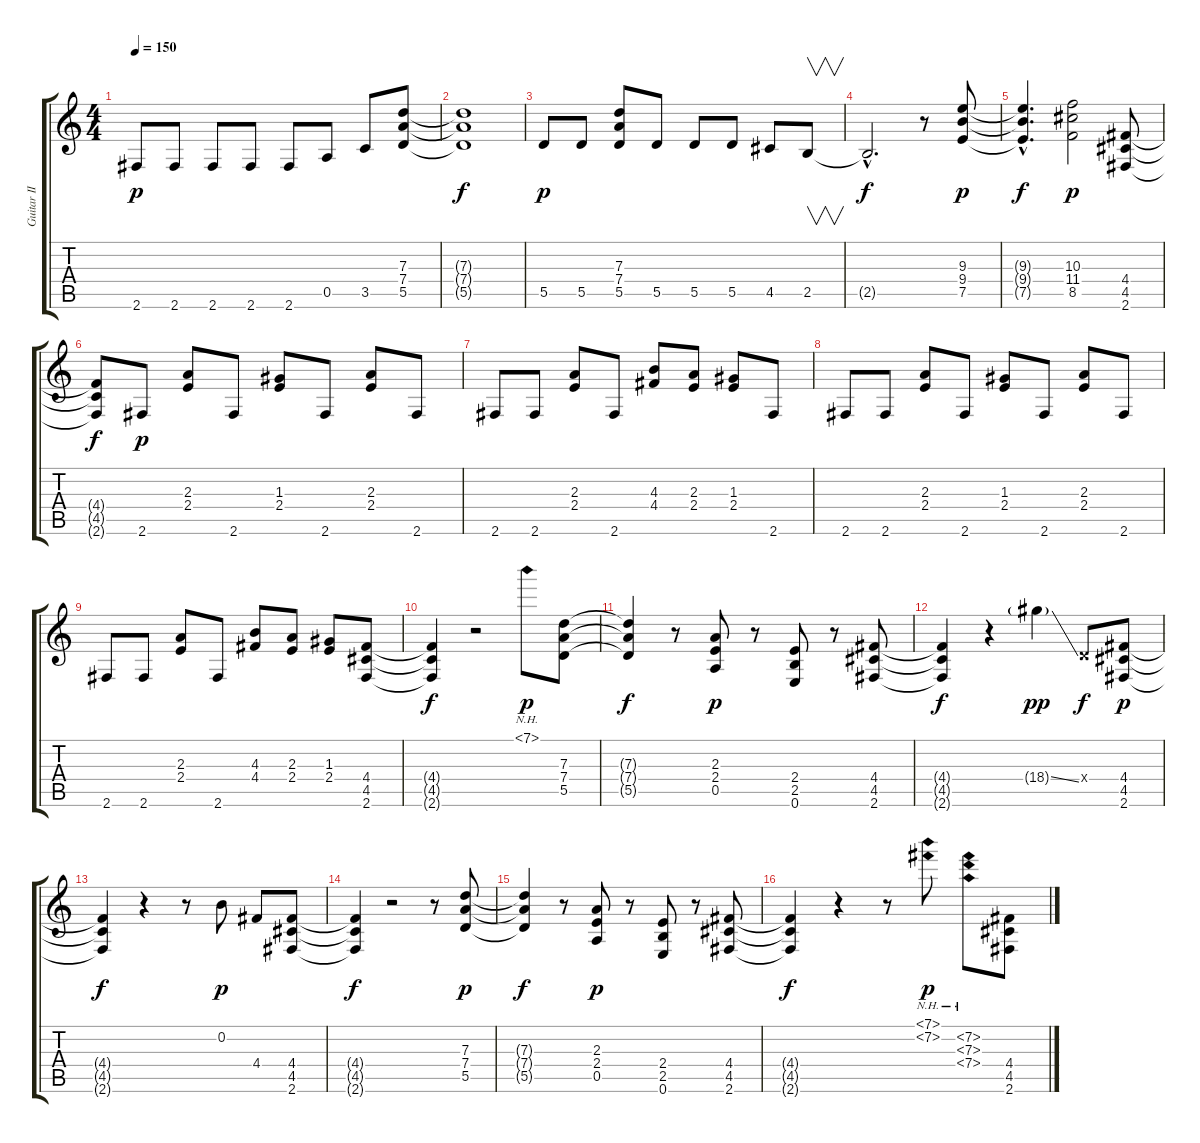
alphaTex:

\track ("Guitar II" "Guitar II") {instrument overdrivenguitar}
\staff {score tabs}
\tuning (E4 B3 G3 D3 A2 E2) {hide}
\ts (4 4)
\tempo 150
\clef g2
\ks c
2.6.8{dy p} 2.6.8 2.6.8 2.6.8 2.6.8 0.5.8 3.5.8 (7.3 7.4 5.5).8 |
(7.3{t} 7.4{t} 5.5{t}).1{dy f} |
5.5.8{dy p} 5.5.8 (7.3 7.4 5.5).8 5.5.8 5.5.8 5.5.8 4.5.8 2.5.8{v} |
2.5{hac t}.2{d dy f} r.8 (9.3 9.4 7.5).8{dy p} |
(9.3{hac t} 9.4{hac t} 7.5{hac t}).4{d dy f} (10.3 11.4 8.5).2{dy p} (4.4 4.5 2.6).8 |
(4.4{t} 4.5{t} 2.6{t}).8{dy f} 2.6.8{dy p} (2.3 2.4).8 2.6.8 (1.3 2.4).8 2.6.8 (2.3 2.4).8 2.6.8 |
2.6.8 2.6.8 (2.3 2.4).8 2.6.8 (4.3 4.4).8 (2.3 2.4).8 (1.3 2.4).8 2.6.8 |
2.6.8 2.6.8 (2.3 2.4).8 2.6.8 (1.3 2.4).8 2.6.8 (2.3 2.4).8 2.6.8 |
2.6.8 2.6.8 (2.3 2.4).8 2.6.8 (4.3 4.4).8 (2.3 2.4).8 (1.3 2.4).8 (4.4 4.5 2.6).8 |
(4.4{t} 4.5{t} 2.6{t}).4{dy f} r.2 7.1{nh}.8{dy p} (7.3 7.4 5.5).8 |
(7.3{t} 7.4{t} 5.5{t}).4{dy f} r.8 (2.3 2.4 0.5).8{dy p} r.8 (2.4 2.5 0.6).8 r.8 (4.4 4.5 2.6).8 |
(4.4{t} 4.5{t} 2.6{t}).4{dy f} r.4 18.4{ss g}.4{dy pp} 0.4{x}.8{dy f} (4.4 4.5 2.6).8{dy p} |
(4.4{t} 4.5{t} 2.6{t}).4{dy f} r.4 r.8 0.2.8{dy p} 4.4.8 (4.4 4.5 2.6).8 |
(4.4{t} 4.5{t} 2.6{t}).4{dy f} r.2 r.8 (7.3 7.4 5.5).8{dy p} |
(7.3{t} 7.4{t} 5.5{t}).4{dy f} r.8 (2.3 2.4 0.5).8{dy p} r.8 (2.4 2.5 0.6).8 r.8 (4.4 4.5 2.6).8 |
(4.4{t} 4.5{t} 2.6{t}).4{dy f} r.4 r.8 (7.1{nh} 7.2{nh}).8{dy p} (7.2{nh} 7.3{nh} 7.4{nh}).8 (4.4 4.5 2.6).8
